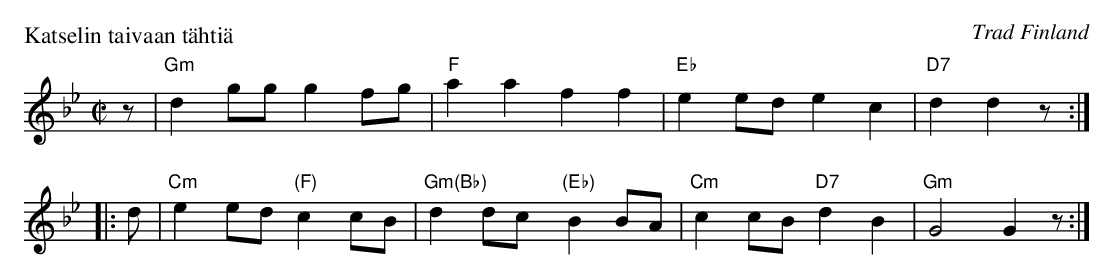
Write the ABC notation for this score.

X:1
P: Katselin taivaan t\"ahti\"a
O: Trad Finland
M: C|
L: 1/8
K: Gm
z \
| "Gm"d2gg g2fg \
| "F"a2a2 f2f2 \
| "Eb"e2ed e2c2 \
| "D7"d2 d2z :|
|: d \
| "Cm"e2ed "(F)"c2cB \
| "Gm(Bb)"d2dc y "(Eb)"B2BA \
| "Cm"c2cB "D7"d2B2 \
| "Gm"G4 G2z :|
